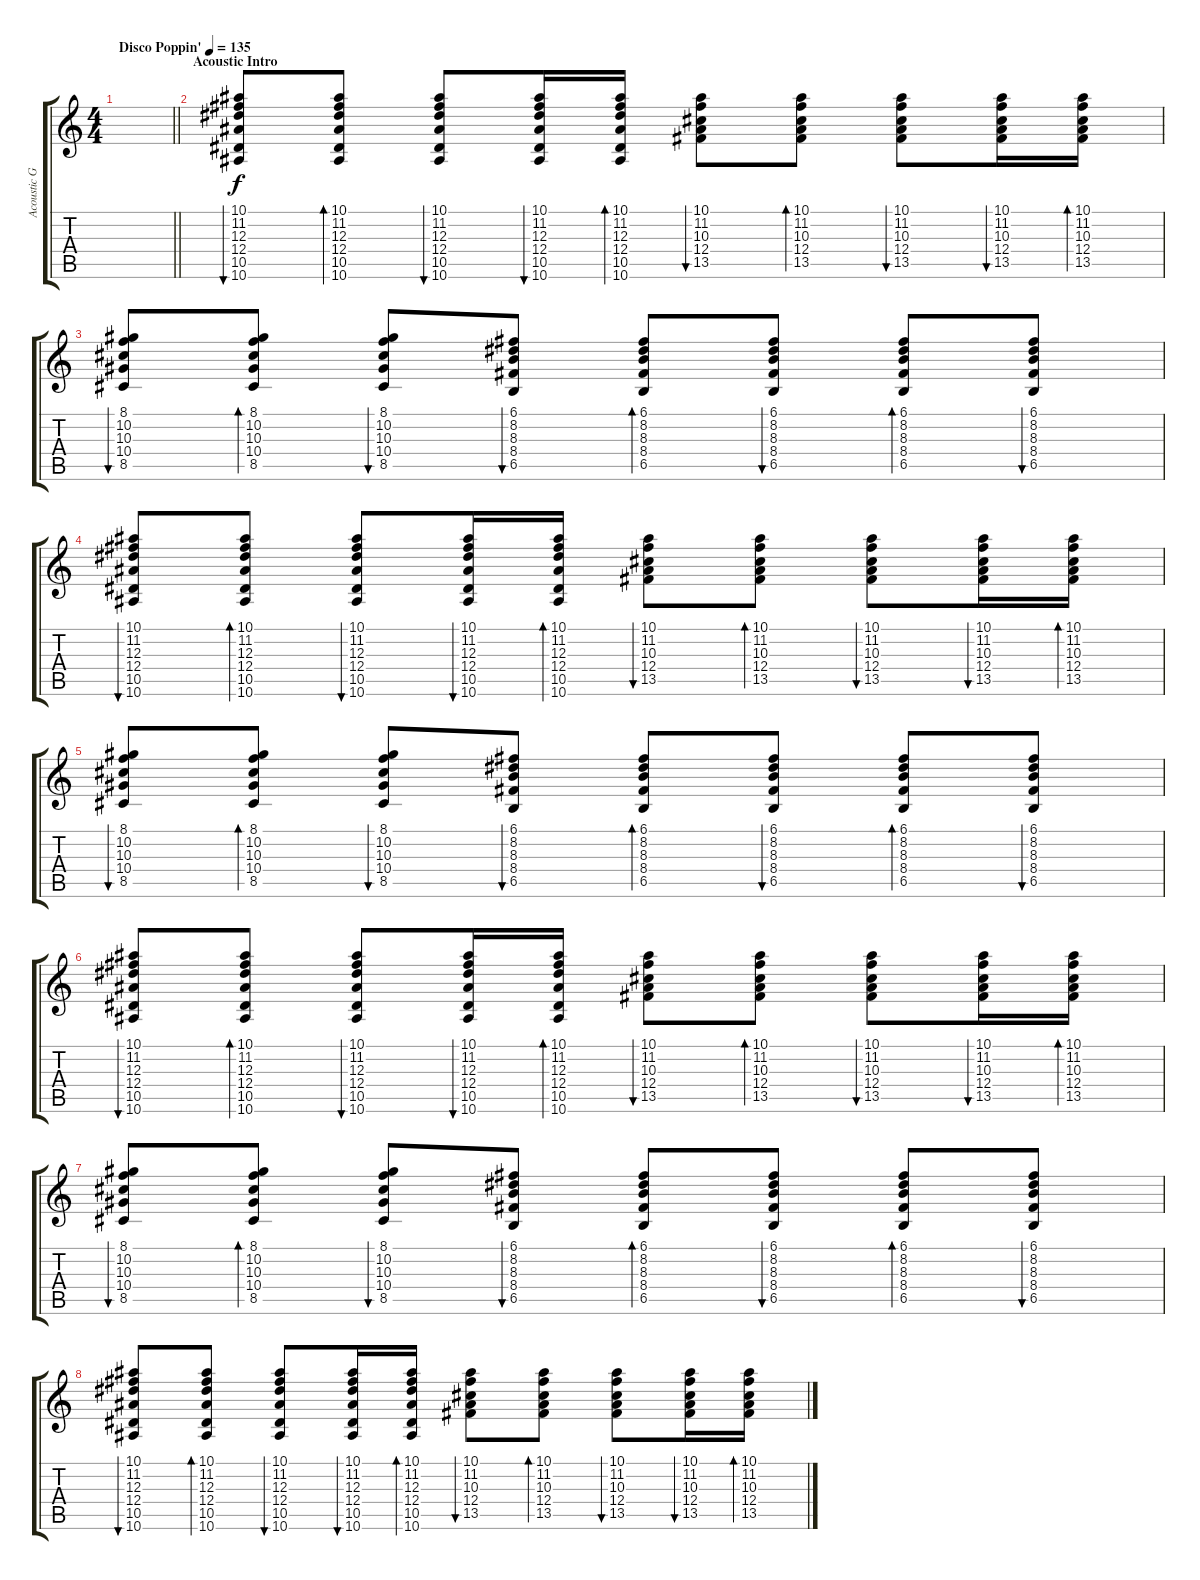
\track ("Acoustic Guitar" "Acoustic G") {instrument acousticguitarsteel}
\staff {score tabs}
\tuning (C4 G3 Eb3 Bb2 F2 C2) {hide}
\ts (4 4)
\tempo (135 "Disco Poppin'")
\clef g2
\barLineRight lightlight
\ks c
|
\section ("" "Acoustic Intro")
(10.1 11.2 12.3 12.4 10.5 10.6).8{bu 60} (10.1 11.2 12.3 12.4 10.5 10.6).8{bd 60} (10.1 11.2 12.3 12.4 10.5 10.6).8{bu 60} (10.1 11.2 12.3 12.4 10.5 10.6).16{bu 60} (10.1 11.2 12.3 12.4 10.5 10.6).16{bd 60} (10.1 11.2 10.3 12.4 13.5).8{bu 60} (10.1 11.2 10.3 12.4 13.5).8{bd 60} (10.1 11.2 10.3 12.4 13.5).8{bu 60} (10.1 11.2 10.3 12.4 13.5).16{bu 60} (10.1 11.2 10.3 12.4 13.5).16{bd 60} |
(8.1 10.2 10.3 10.4 8.5).8{bu 60} (8.1 10.2 10.3 10.4 8.5).8{bd 60} (8.1 10.2 10.3 10.4 8.5).8{bu 60} (6.1 8.2 8.3 8.4 6.5).8{bu 60} (6.1 8.2 8.3 8.4 6.5).8{bd 60} (6.1 8.2 8.3 8.4 6.5).8{bu 60} (6.1 8.2 8.3 8.4 6.5).8{bd 60} (6.1 8.2 8.3 8.4 6.5).8{bu 60} |
(10.1 11.2 12.3 12.4 10.5 10.6).8{bu 60} (10.1 11.2 12.3 12.4 10.5 10.6).8{bd 60} (10.1 11.2 12.3 12.4 10.5 10.6).8{bu 60} (10.1 11.2 12.3 12.4 10.5 10.6).16{bu 60} (10.1 11.2 12.3 12.4 10.5 10.6).16{bd 60} (10.1 11.2 10.3 12.4 13.5).8{bu 60} (10.1 11.2 10.3 12.4 13.5).8{bd 60} (10.1 11.2 10.3 12.4 13.5).8{bu 60} (10.1 11.2 10.3 12.4 13.5).16{bu 60} (10.1 11.2 10.3 12.4 13.5).16{bd 60} |
(8.1 10.2 10.3 10.4 8.5).8{bu 60} (8.1 10.2 10.3 10.4 8.5).8{bd 60} (8.1 10.2 10.3 10.4 8.5).8{bu 60} (6.1 8.2 8.3 8.4 6.5).8{bu 60} (6.1 8.2 8.3 8.4 6.5).8{bd 60} (6.1 8.2 8.3 8.4 6.5).8{bu 60} (6.1 8.2 8.3 8.4 6.5).8{bd 60} (6.1 8.2 8.3 8.4 6.5).8{bu 60} |
(10.1 11.2 12.3 12.4 10.5 10.6).8{bu 60} (10.1 11.2 12.3 12.4 10.5 10.6).8{bd 60} (10.1 11.2 12.3 12.4 10.5 10.6).8{bu 60} (10.1 11.2 12.3 12.4 10.5 10.6).16{bu 60} (10.1 11.2 12.3 12.4 10.5 10.6).16{bd 60} (10.1 11.2 10.3 12.4 13.5).8{bu 60} (10.1 11.2 10.3 12.4 13.5).8{bd 60} (10.1 11.2 10.3 12.4 13.5).8{bu 60} (10.1 11.2 10.3 12.4 13.5).16{bu 60} (10.1 11.2 10.3 12.4 13.5).16{bd 60} |
(8.1 10.2 10.3 10.4 8.5).8{bu 60} (8.1 10.2 10.3 10.4 8.5).8{bd 60} (8.1 10.2 10.3 10.4 8.5).8{bu 60} (6.1 8.2 8.3 8.4 6.5).8{bu 60} (6.1 8.2 8.3 8.4 6.5).8{bd 60} (6.1 8.2 8.3 8.4 6.5).8{bu 60} (6.1 8.2 8.3 8.4 6.5).8{bd 60} (6.1 8.2 8.3 8.4 6.5).8{bu 60} |
(10.1 11.2 12.3 12.4 10.5 10.6).8{bu 60} (10.1 11.2 12.3 12.4 10.5 10.6).8{bd 60} (10.1 11.2 12.3 12.4 10.5 10.6).8{bu 60} (10.1 11.2 12.3 12.4 10.5 10.6).16{bu 60} (10.1 11.2 12.3 12.4 10.5 10.6).16{bd 60} (10.1 11.2 10.3 12.4 13.5).8{bu 60} (10.1 11.2 10.3 12.4 13.5).8{bd 60} (10.1 11.2 10.3 12.4 13.5).8{bu 60} (10.1 11.2 10.3 12.4 13.5).16{bu 60} (10.1 11.2 10.3 12.4 13.5).16{bd 60}
